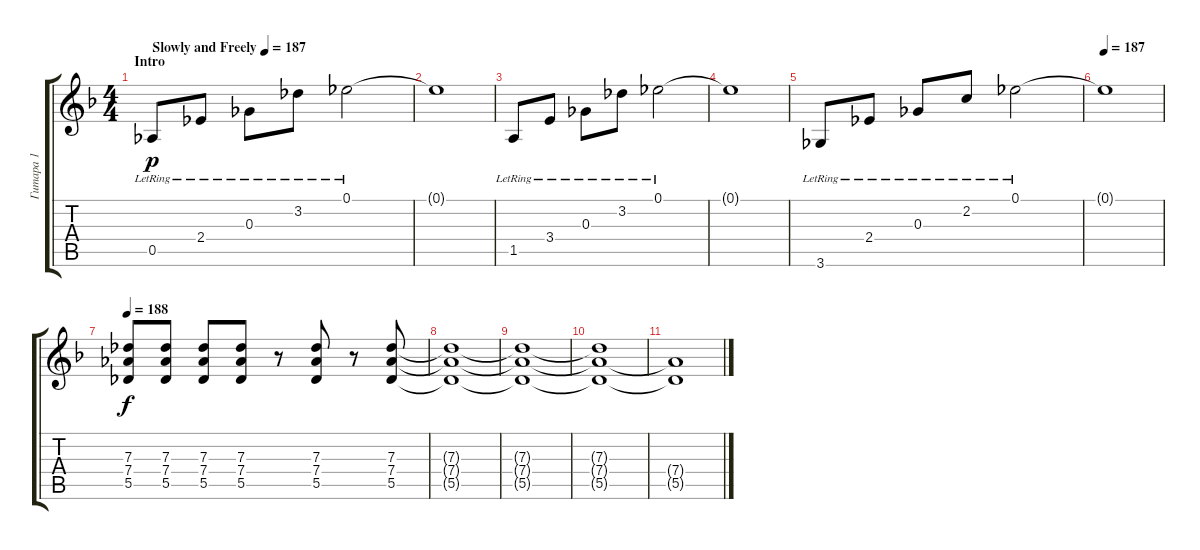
\track ("Гитара 1" "Гитара 1") {instrument distortionguitar}
\staff {score tabs}
\tuning (Eb4 Bb3 Gb3 Db3 Ab2 Eb2) {hide}
\ts (4 4)
\section ("" "Intro")
\tempo (187 "Slowly and Freely")
\tempo 133
\tempo (187 "Slowly and Freely")
\clef g2
\ks dminor
0.5{lr}.8{dy p instrument electricguitarclean} 2.4{lr}.8 0.3{lr}.8 3.2{lr}.8 0.1{lr}.2 |
0.1{t}.1 |
1.5{lr}.8 3.4{lr}.8 0.3{lr}.8 3.2{lr}.8 0.1{lr}.2 |
0.1{t}.1 |
3.6{lr}.8 2.4{lr}.8 0.3{lr}.8 2.2{lr}.8 0.1{lr}.2 |
\tempo 187
0.1{t}.1 |
\tempo 188
(7.3 7.4 5.5).8{dy f volume 15 instrument distortionguitar} (7.3 7.4 5.5).8 (7.3 7.4 5.5).8 (7.3 7.4 5.5).8 r.8 (7.3 7.4 5.5).8 r.8 (7.3 7.4 5.5).8 |
(7.3{t} 7.4{t} 5.5{t}).1 |
(7.3{t} 7.4{t} 5.5{t}).1{volume 1} |
(7.3{t} 7.4{t} 5.5{t}).1 |
(7.4{t} 5.5{t}).1
